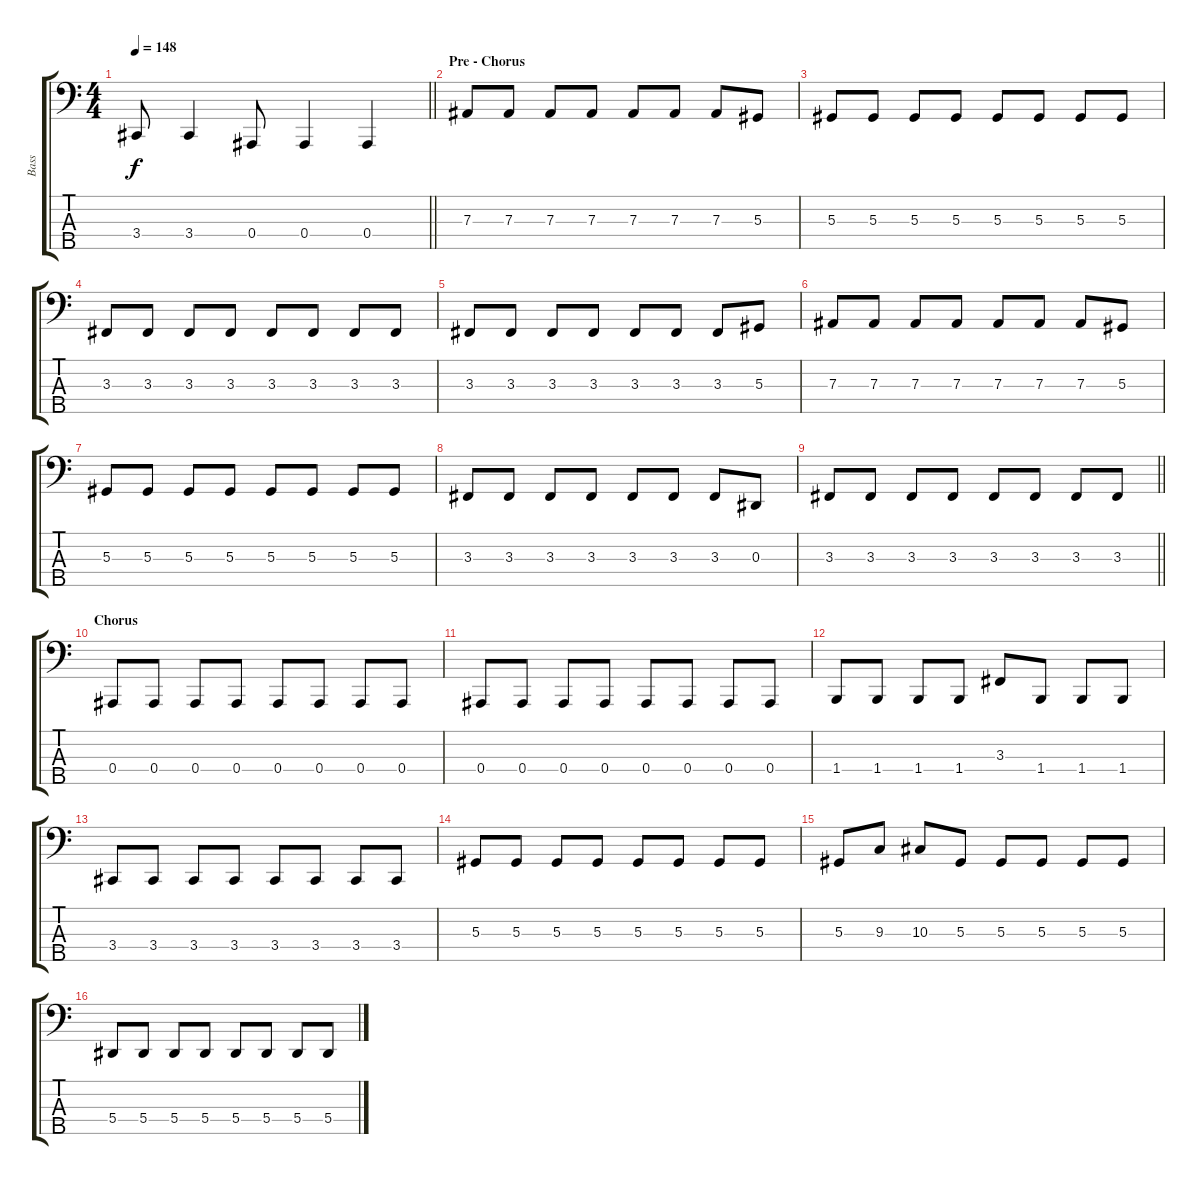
\track ("Bass" "Bass") {instrument electricbassfinger}
\staff {score tabs}
\tuning (Db2 Ab1 Eb1 Bb0 F0) {hide}
\ts (4 4)
\tempo 148
\clef f4
\barLineRight lightlight
\ks c
3.4.8{dy f} 3.4.4 0.4.8 0.4.4 0.4.4 |
\section ("" "Pre - Chorus")
7.3.8 7.3.8 7.3.8 7.3.8 7.3.8 7.3.8 7.3.8 5.3.8 |
5.3.8 5.3.8 5.3.8 5.3.8 5.3.8 5.3.8 5.3.8 5.3.8 |
3.3.8 3.3.8 3.3.8 3.3.8 3.3.8 3.3.8 3.3.8 3.3.8 |
3.3.8 3.3.8 3.3.8 3.3.8 3.3.8 3.3.8 3.3.8 5.3.8 |
7.3.8 7.3.8 7.3.8 7.3.8 7.3.8 7.3.8 7.3.8 5.3.8 |
5.3.8 5.3.8 5.3.8 5.3.8 5.3.8 5.3.8 5.3.8 5.3.8 |
3.3.8 3.3.8 3.3.8 3.3.8 3.3.8 3.3.8 3.3.8 0.3.8 |
\barLineRight lightlight
3.3.8 3.3.8 3.3.8 3.3.8 3.3.8 3.3.8 3.3.8 3.3.8 |
\section ("" "Chorus")
0.4.8 0.4.8 0.4.8 0.4.8 0.4.8 0.4.8 0.4.8 0.4.8 |
0.4.8 0.4.8 0.4.8 0.4.8 0.4.8 0.4.8 0.4.8 0.4.8 |
1.4.8 1.4.8 1.4.8 1.4.8 3.3.8 1.4.8 1.4.8 1.4.8 |
3.4.8 3.4.8 3.4.8 3.4.8 3.4.8 3.4.8 3.4.8 3.4.8 |
5.3.8 5.3.8 5.3.8 5.3.8 5.3.8 5.3.8 5.3.8 5.3.8 |
5.3.8 9.3.8 10.3.8 5.3.8 5.3.8 5.3.8 5.3.8 5.3.8 |
5.4.8 5.4.8 5.4.8 5.4.8 5.4.8 5.4.8 5.4.8 5.4.8
